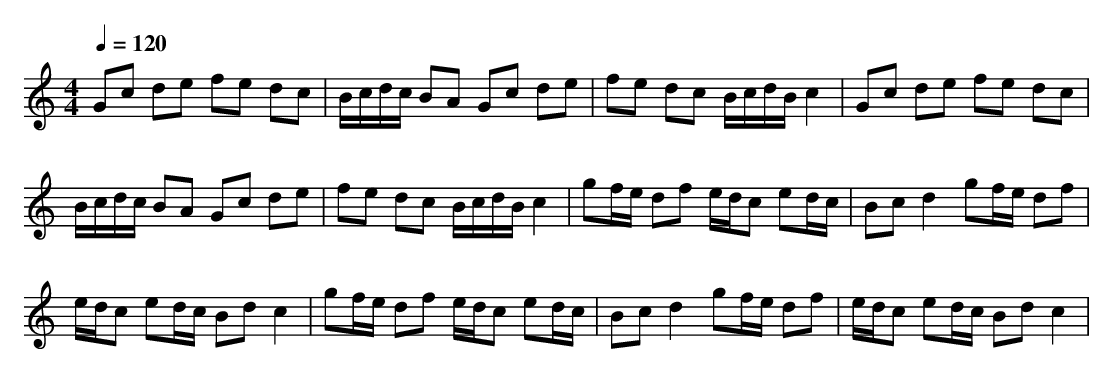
X:1
T:
M: 4/4
L: 1/8
Q:1/4=120
K:C % 0 sharps
Gc de fe dc|B/2c/2d/2c/2 BA Gc de|fe dc B/2c/2d/2B/2 c2|Gc de fe dc|
B/2c/2d/2c/2 BA Gc de|fe dc B/2c/2d/2B/2 c2|gf/2e/2 df e/2d/2c ed/2c/2|Bc d2 gf/2e/2 df|
e/2d/2c ed/2c/2 Bd c2|gf/2e/2 df e/2d/2c ed/2c/2|Bc d2 gf/2e/2 df|e/2d/2c ed/2c/2 Bd c2|
